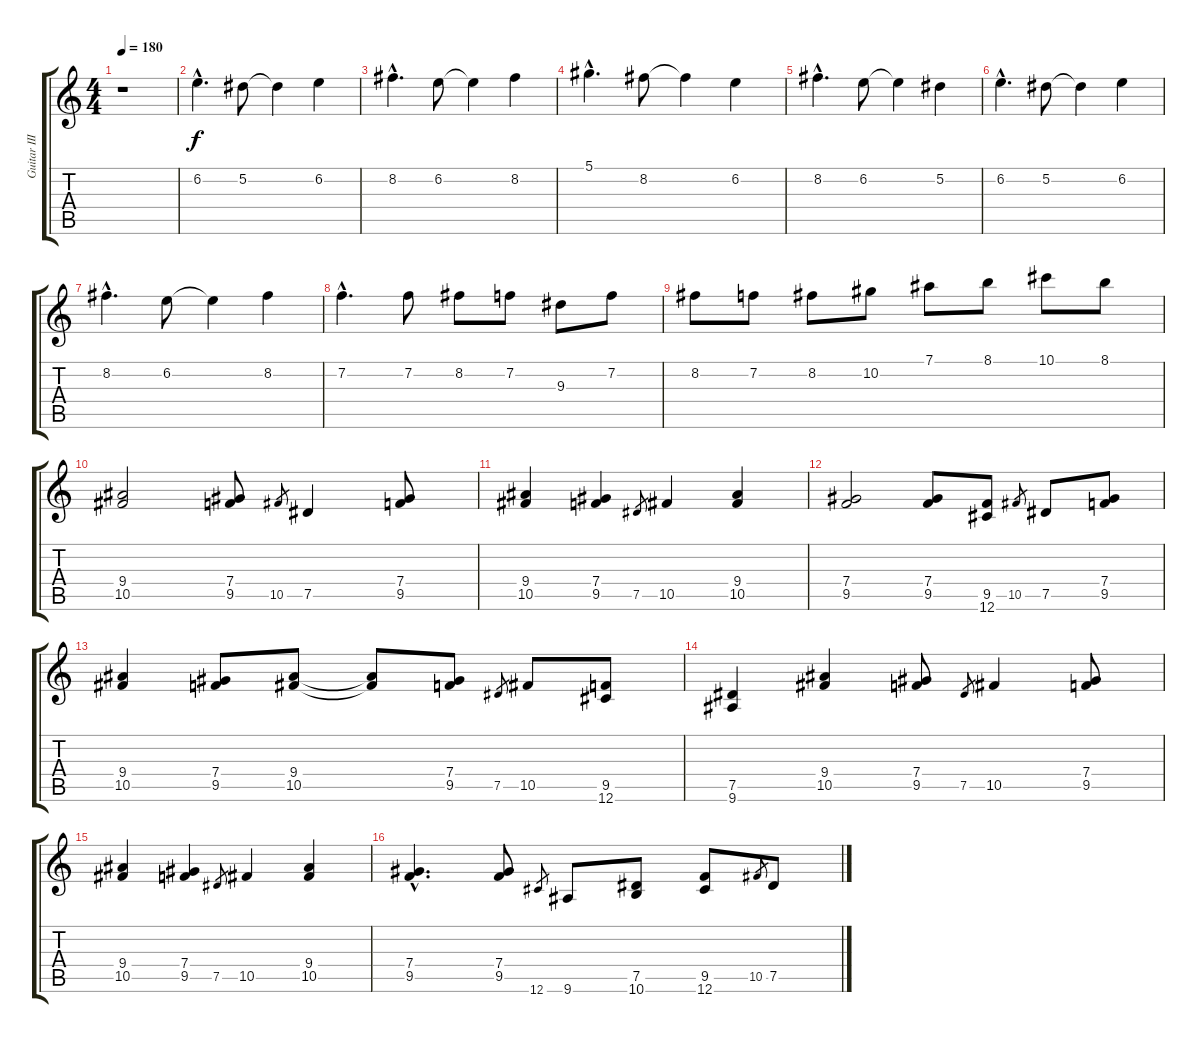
\track ("Guitar III" "Guitar III") {instrument distortionguitar}
\staff {score tabs}
\tuning (Eb4 Bb3 Gb3 Db3 Ab2 Db2) {hide}
\ts (4 4)
\tempo 180
\clef g2
\ks c
r.1{dy f} |
6.2{hac}.4{d} 5.2.8 5.2{t}.4 6.2.4 |
8.2{hac}.4{d} 6.2.8 6.2{t}.4 8.2.4 |
5.1{hac}.4{d} 8.2.8 8.2{t}.4 6.2.4 |
8.2{hac}.4{d} 6.2.8 6.2{t}.4 5.2.4 |
6.2{hac}.4{d} 5.2.8 5.2{t}.4 6.2.4 |
8.2{hac}.4{d} 6.2.8 6.2{t}.4 8.2.4 |
7.2{hac}.4{d} 7.2.8 8.2.8 7.2.8 9.3.8 7.2.8 |
8.2.8 7.2.8 8.2.8 10.2.8 7.1.8 8.1.8 10.1.8 8.1.8 |
(9.4 10.5).2 (7.4 9.5).8 10.5.8{gr} 7.5.4 (7.4 9.5).8 |
(9.4 10.5).4 (7.4 9.5).4 7.5.8{gr} 10.5.4 (9.4 10.5).4 |
(7.4 9.5).2 (7.4 9.5).8 (9.5 12.6).8 10.5.8{gr} 7.5.8 (7.4 9.5).8 |
(9.4 10.5).4 (7.4 9.5).8 (9.4 10.5).8 (9.4{t} 10.5{t}).8 (7.4 9.5).8 7.5.8{gr} 10.5.8 (9.5 12.6).8 |
(7.5 9.6).4 (9.4 10.5).4 (7.4 9.5).8 7.5.8{gr} 10.5.4 (7.4 9.5).8 |
(9.4 10.5).4 (7.4 9.5).4 7.5.8{gr} 10.5.4 (9.4 10.5).4 |
(7.4{hac} 9.5{hac}).4{d} (7.4 9.5).8 12.6.8{gr} 9.6.8 (7.5 10.6).8 (9.5 12.6).8 10.5.8{gr} 7.5.8
